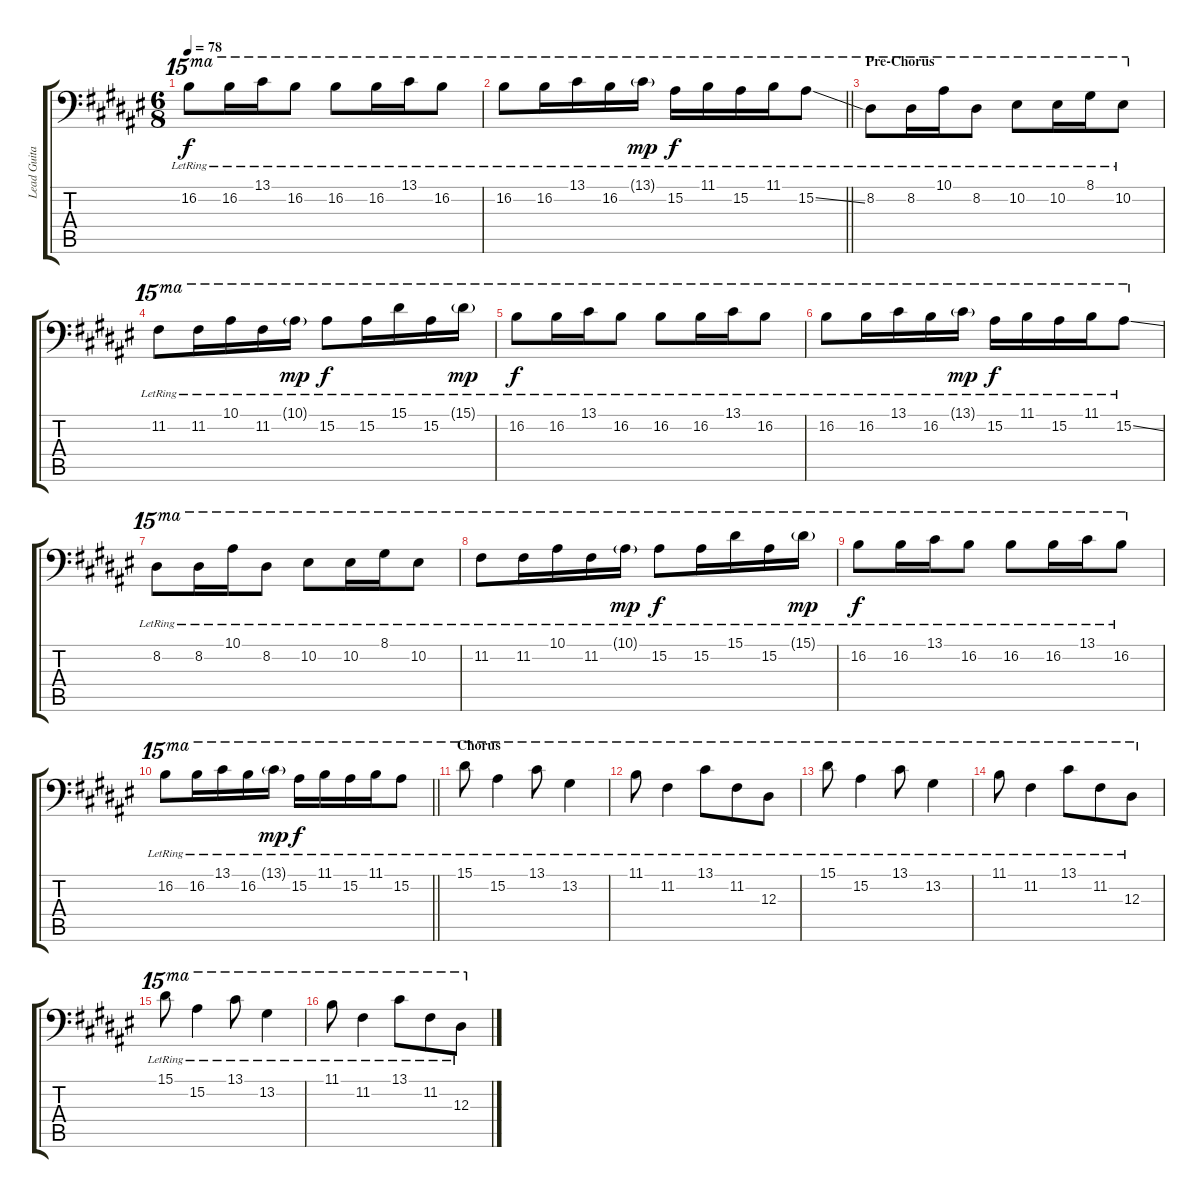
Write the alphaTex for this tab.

\track ("Lead Guitar (Studio)" "Lead Guita") {instrument electricguitarclean}
\staff {score tabs}
\tuning (C4 G3 Eb3 Bb2 F2 Bb1) {hide}
\ts (6 8)
\tempo 78
\clef f4
\ks d#minor
16.2{lr}.8{ot 15ma dy f} 16.2{lr}.16{ot 15ma} 13.1{lr}.16{ot 15ma} 16.2{lr}.8{ot 15ma} 16.2{lr}.8{ot 15ma} 16.2{lr}.16{ot 15ma} 13.1{lr}.16{ot 15ma} 16.2{lr}.8{ot 15ma} |
\barLineRight lightlight
16.2{lr}.8{ot 15ma} 16.2{lr}.16{ot 15ma} 13.1{lr}.16{ot 15ma} 16.2{lr}.16{ot 15ma} 13.1{g lr}.16{ot 15ma dy mp} 15.2{lr}.16{ot 15ma dy f} 11.1{lr}.16{ot 15ma} 15.2{lr}.16{ot 15ma} 11.1{lr}.16{ot 15ma} 15.2{ss lr}.8{ot 15ma} |
\section ("" "Pre-Chorus")
8.2{lr}.8{ot 15ma volume 8} 8.2{lr}.16{ot 15ma} 10.1{lr}.16{ot 15ma} 8.2{lr}.8{ot 15ma} 10.2{lr}.8{ot 15ma} 10.2{lr}.16{ot 15ma} 8.1{lr}.16{ot 15ma} 10.2{lr}.8{ot 15ma} |
11.2{lr}.8{ot 15ma} 11.2{lr}.16{ot 15ma} 10.1{lr}.16{ot 15ma} 11.2{lr}.16{ot 15ma} 10.1{g lr}.16{ot 15ma dy mp} 15.2{lr}.8{ot 15ma dy f} 15.2{lr}.16{ot 15ma} 15.1{lr}.16{ot 15ma} 15.2{lr}.16{ot 15ma} 15.1{g lr}.16{ot 15ma dy mp} |
16.2{lr}.8{ot 15ma dy f} 16.2{lr}.16{ot 15ma} 13.1{lr}.16{ot 15ma} 16.2{lr}.8{ot 15ma} 16.2{lr}.8{ot 15ma} 16.2{lr}.16{ot 15ma} 13.1{lr}.16{ot 15ma} 16.2{lr}.8{ot 15ma} |
16.2{lr}.8{ot 15ma} 16.2{lr}.16{ot 15ma} 13.1{lr}.16{ot 15ma} 16.2{lr}.16{ot 15ma} 13.1{g lr}.16{ot 15ma dy mp} 15.2{lr}.16{ot 15ma dy f} 11.1{lr}.16{ot 15ma} 15.2{lr}.16{ot 15ma} 11.1{lr}.16{ot 15ma} 15.2{ss lr}.8{ot 15ma} |
8.2{lr}.8{ot 15ma} 8.2{lr}.16{ot 15ma} 10.1{lr}.16{ot 15ma} 8.2{lr}.8{ot 15ma} 10.2{lr}.8{ot 15ma} 10.2{lr}.16{ot 15ma} 8.1{lr}.16{ot 15ma} 10.2{lr}.8{ot 15ma} |
11.2{lr}.8{ot 15ma} 11.2{lr}.16{ot 15ma} 10.1{lr}.16{ot 15ma} 11.2{lr}.16{ot 15ma} 10.1{g lr}.16{ot 15ma dy mp} 15.2{lr}.8{ot 15ma dy f} 15.2{lr}.16{ot 15ma} 15.1{lr}.16{ot 15ma} 15.2{lr}.16{ot 15ma} 15.1{g lr}.16{ot 15ma dy mp} |
16.2{lr}.8{ot 15ma dy f} 16.2{lr}.16{ot 15ma} 13.1{lr}.16{ot 15ma} 16.2{lr}.8{ot 15ma} 16.2{lr}.8{ot 15ma} 16.2{lr}.16{ot 15ma} 13.1{lr}.16{ot 15ma} 16.2{lr}.8{ot 15ma} |
\barLineRight lightlight
16.2{lr}.8{ot 15ma} 16.2{lr}.16{ot 15ma} 13.1{lr}.16{ot 15ma} 16.2{lr}.16{ot 15ma} 13.1{g lr}.16{ot 15ma dy mp} 15.2{lr}.16{ot 15ma dy f} 11.1{lr}.16{ot 15ma} 15.2{lr}.16{ot 15ma} 11.1{lr}.16{ot 15ma} 15.2{lr}.8{ot 15ma} |
\section ("" "Chorus")
15.1{lr}.8{ot 15ma volume 8} 15.2{lr}.4{ot 15ma} 13.1{lr}.8{ot 15ma} 13.2{lr}.4{ot 15ma} |
11.1{lr}.8{ot 15ma} 11.2{lr}.4{ot 15ma} 13.1{lr}.8{ot 15ma} 11.2{lr}.8{ot 15ma} 12.3{lr}.8{ot 15ma} |
15.1{lr}.8{ot 15ma} 15.2{lr}.4{ot 15ma} 13.1{lr}.8{ot 15ma} 13.2{lr}.4{ot 15ma} |
11.1{lr}.8{ot 15ma} 11.2{lr}.4{ot 15ma} 13.1{lr}.8{ot 15ma} 11.2{lr}.8{ot 15ma} 12.3{lr}.8{ot 15ma} |
15.1{lr}.8{ot 15ma} 15.2{lr}.4{ot 15ma} 13.1{lr}.8{ot 15ma} 13.2{lr}.4{ot 15ma} |
11.1{lr}.8{ot 15ma} 11.2{lr}.4{ot 15ma} 13.1{lr}.8{ot 15ma} 11.2{lr}.8{ot 15ma} 12.3{lr}.8{ot 15ma}
